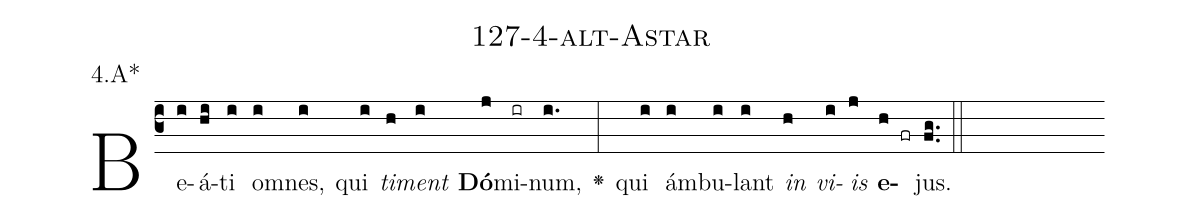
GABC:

name: 127-4-alt-Astar;
annotation: 4.A*;
%%
(c3)Be(i)á(hi)ti(i) om(i)nes,(i) qui(i) <i>ti</i>(h)<i>ment</i>(i) <b>Dó</b>(j)mi(ir)num,(i.) <v>\greheightstar</v>(:) qui(i) ám(i)bu(i)lant(i) <i>in</i>(h) <i>vi</i>(i)<i>is</i>(j) <b>e</b>(h fr)jus.(fg..) (::)


%E(i) u(h) o(i) u(j) a(h) e.(fg..) (::)
